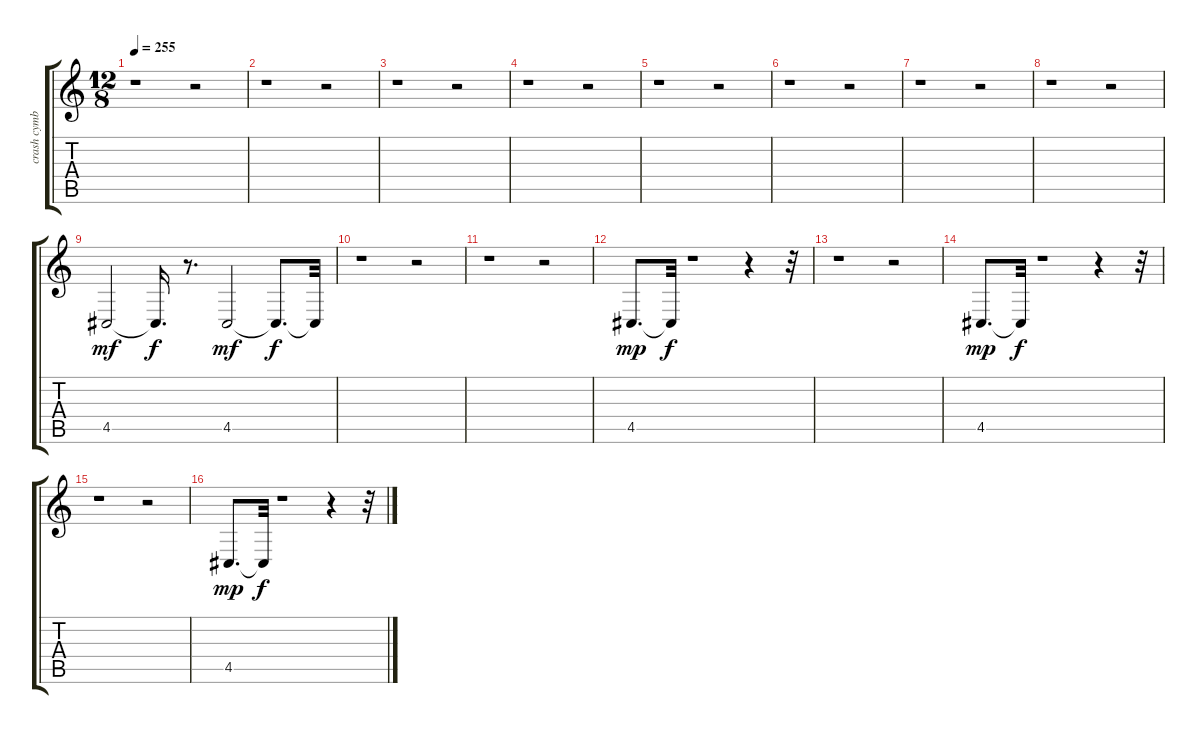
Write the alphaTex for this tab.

\track ("crash cymbal        " "crash cymb") {instrument drawbarorgan}
\staff {score tabs}
\tuning (E4 B3 G3 D3 A2 E2) {hide}
\ts (12 8)
\tempo 255
\clef g2
\ks c
r.1{dy mp} r.2 |
r.1 r.2 |
r.1 r.2 |
r.1 r.2 |
r.1 r.2 |
r.1 r.2 |
r.1 r.2 |
r.1 r.2 |
4.5.2{dy mf} 4.5{t}.16{d dy f} r.8{d} 4.5.2{dy mf} 4.5{t}.8{d dy f} 4.5{t}.32 |
r.1 r.2 |
r.1 r.2 |
4.5.8{d dy mp} 4.5{t}.32{dy f} r.1 r.4 r.32 |
r.1 r.2 |
4.5.8{d dy mp} 4.5{t}.32{dy f} r.1 r.4 r.32 |
r.1 r.2 |
4.5.8{d dy mp} 4.5{t}.32{dy f} r.1 r.4 r.32
